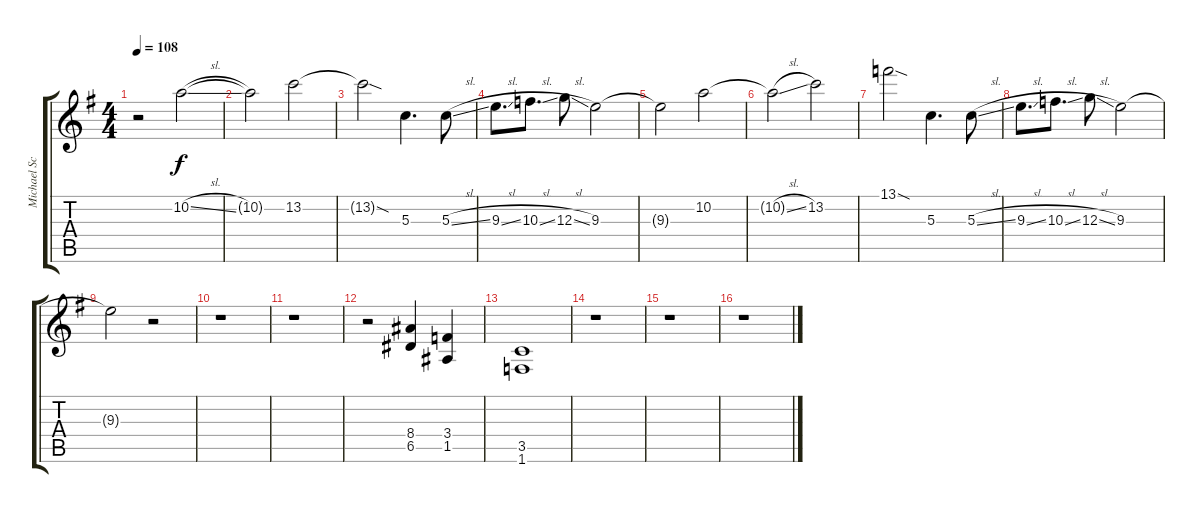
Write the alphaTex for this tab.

\track ("Michael Schenker Guitar" "Michael Sc") {instrument distortionguitar}
\staff {score tabs}
\tuning (E4 B3 G3 D3 A2 E2) {hide}
\ts (4 4)
\tempo 108
\clef g2
\ks g
r.2{dy f} 10.2{sl}.2{volume 14 balance 8} |
10.2{t}.2 13.2.2 |
13.2{sod t}.2 5.3.4{d} 5.3{sl}.8 |
9.3{sl}.8{d} 10.3{sl}.8{d} 12.3{sl}.8 9.3.2 |
9.3{t}.2 10.2.2 |
10.2{sl t}.2 13.2.2 |
13.1{sod}.2 5.3.4{d} 5.3{sl}.8 |
9.3{sl}.8{d} 10.3{sl}.8{d} 12.3{sl}.8 9.3.2 |
9.3{t}.2 r.2 |
r.1 |
r.1 |
r.2 (8.4 6.5).4{balance 8} (3.4 1.5).4 |
(3.5 1.6).1 |
r.1 |
r.1 |
r.1
